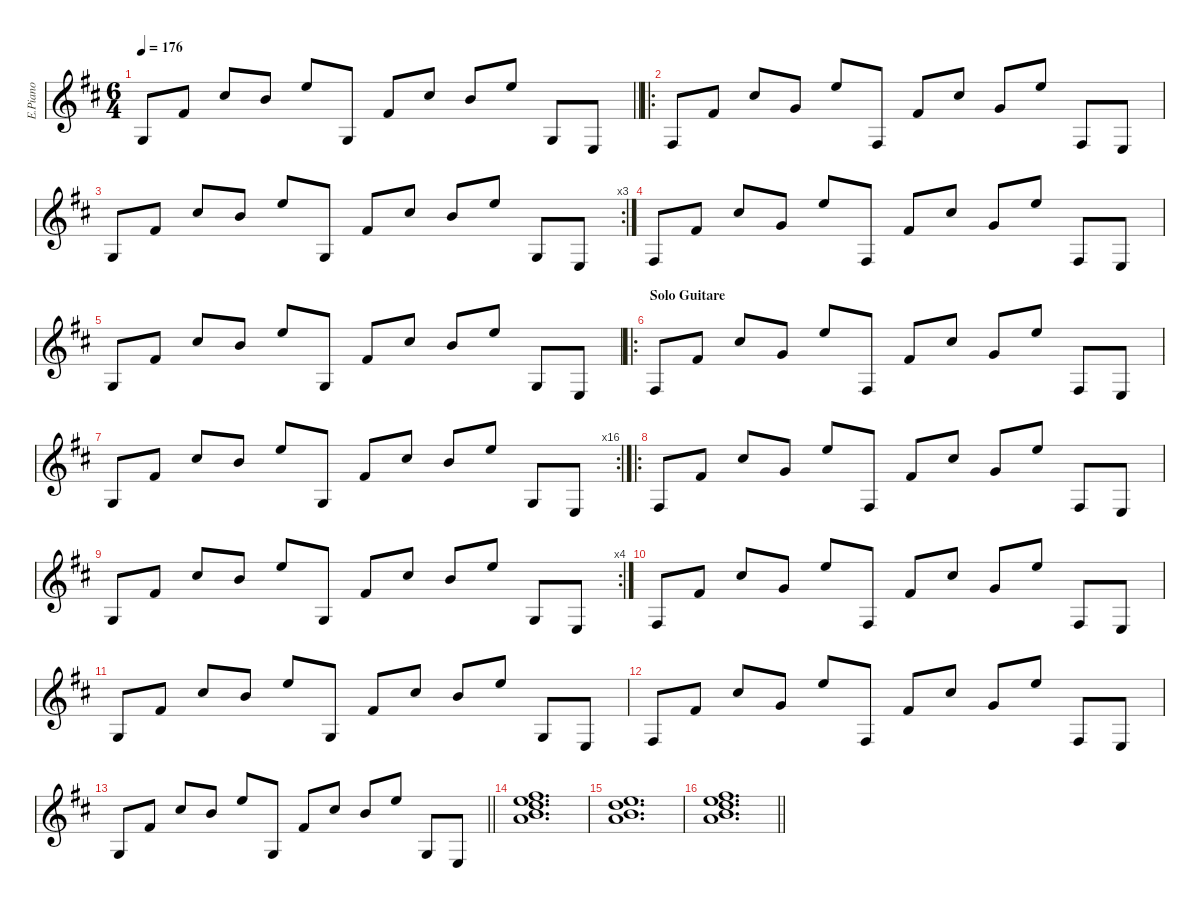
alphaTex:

\hideDynamics
\bracketExtendMode groupsimilarinstruments
\otherSystemsTrackNameOrientation horizontal
\track ("E.Piano" "E.Piano") {instrument electricpiano1}
\staff {score}
\tuning (E4 B3 G3 D3 A2 E2)
\displaytranspose 12
\ts (6 4)
\tempo 176
\clef g2
\barLineRight lightlight
\ks bminor
3.6{acc forcenatural}.8{dy f beam Up} 4.4{acc #}.8{beam Up} 6.3{acc #}.8{beam Up} 0.2{acc forcenatural}.8{beam Up} 0.1{acc forcenatural}.8{beam Up} 3.6{acc forcenatural}.8{beam Up} 4.4{acc #}.8{beam Up} 6.3{acc #}.8{beam Up} 0.2{acc forcenatural}.8{beam Up} 0.1{acc forcenatural}.8{beam Up} 3.6{acc forcenatural}.8{beam Up} 0.6{acc forcenatural}.8{beam Up} |
\ro
2.6{acc #}.8{beam Up} 4.4{acc #}.8{beam Up} 2.2{acc #}.8{beam Up} 0.3{acc forcenatural}.8{beam Up} 0.1{acc forcenatural}.8{beam Up} 2.6{acc #}.8{beam Up} 4.4{acc #}.8{beam Up} 2.2{acc #}.8{beam Up} 0.3{acc forcenatural}.8{beam Up} 0.1{acc forcenatural}.8{beam Up} 2.6{acc #}.8{beam Up} 0.6{acc forcenatural}.8{beam Up} |
\rc 3
3.6{acc forcenatural}.8{beam Up} 4.4{acc #}.8{beam Up} 6.3{acc #}.8{beam Up} 0.2{acc forcenatural}.8{beam Up} 0.1{acc forcenatural}.8{beam Up} 3.6{acc forcenatural}.8{beam Up} 4.4{acc #}.8{beam Up} 6.3{acc #}.8{beam Up} 0.2{acc forcenatural}.8{beam Up} 0.1{acc forcenatural}.8{beam Up} 3.6{acc forcenatural}.8{beam Up} 0.6{acc forcenatural}.8{beam Up} |
2.6{acc #}.8{beam Up} 4.4{acc #}.8{beam Up} 2.2{acc #}.8{beam Up} 0.3{acc forcenatural}.8{beam Up} 0.1{acc forcenatural}.8{beam Up} 2.6{acc #}.8{beam Up} 4.4{acc #}.8{beam Up} 2.2{acc #}.8{beam Up} 0.3{acc forcenatural}.8{beam Up} 0.1{acc forcenatural}.8{beam Up} 2.6{acc #}.8{beam Up} 0.6{acc forcenatural}.8{beam Up} |
3.6{acc forcenatural}.8{beam Up} 4.4{acc #}.8{beam Up} 6.3{acc #}.8{beam Up} 0.2{acc forcenatural}.8{beam Up} 0.1{acc forcenatural}.8{beam Up} 3.6{acc forcenatural}.8{beam Up} 4.4{acc #}.8{beam Up} 6.3{acc #}.8{beam Up} 0.2{acc forcenatural}.8{beam Up} 0.1{acc forcenatural}.8{beam Up} 3.6{acc forcenatural}.8{beam Up} 0.6{acc forcenatural}.8{beam Up} |
\ro
\section ("" "Solo Guitare")
2.6{acc #}.8{beam Up} 4.4{acc #}.8{beam Up} 2.2{acc #}.8{beam Up} 0.3{acc forcenatural}.8{beam Up} 0.1{acc forcenatural}.8{beam Up} 2.6{acc #}.8{beam Up} 4.4{acc #}.8{beam Up} 2.2{acc #}.8{beam Up} 0.3{acc forcenatural}.8{beam Up} 0.1{acc forcenatural}.8{beam Up} 2.6{acc #}.8{beam Up} 0.6{acc forcenatural}.8{beam Up} |
\rc 16
3.6{acc forcenatural}.8{beam Up} 4.4{acc #}.8{beam Up} 6.3{acc #}.8{beam Up} 0.2{acc forcenatural}.8{beam Up} 0.1{acc forcenatural}.8{beam Up} 3.6{acc forcenatural}.8{beam Up} 4.4{acc #}.8{beam Up} 6.3{acc #}.8{beam Up} 0.2{acc forcenatural}.8{beam Up} 0.1{acc forcenatural}.8{beam Up} 3.6{acc forcenatural}.8{beam Up} 0.6{acc forcenatural}.8{beam Up} |
\ro
2.6{acc #}.8{beam Up} 4.4{acc #}.8{beam Up} 2.2{acc #}.8{beam Up} 0.3{acc forcenatural}.8{beam Up} 0.1{acc forcenatural}.8{beam Up} 2.6{acc #}.8{beam Up} 4.4{acc #}.8{beam Up} 2.2{acc #}.8{beam Up} 0.3{acc forcenatural}.8{beam Up} 0.1{acc forcenatural}.8{beam Up} 2.6{acc #}.8{beam Up} 0.6{acc forcenatural}.8{beam Up} |
\rc 4
3.6{acc forcenatural}.8{beam Up} 4.4{acc #}.8{beam Up} 6.3{acc #}.8{beam Up} 0.2{acc forcenatural}.8{beam Up} 0.1{acc forcenatural}.8{beam Up} 3.6{acc forcenatural}.8{beam Up} 4.4{acc #}.8{beam Up} 6.3{acc #}.8{beam Up} 0.2{acc forcenatural}.8{beam Up} 0.1{acc forcenatural}.8{beam Up} 3.6{acc forcenatural}.8{beam Up} 0.6{acc forcenatural}.8{beam Up} |
2.6{acc #}.8{beam Up} 4.4{acc #}.8{beam Up} 2.2{acc #}.8{beam Up} 0.3{acc forcenatural}.8{beam Up} 0.1{acc forcenatural}.8{beam Up} 2.6{acc #}.8{beam Up} 4.4{acc #}.8{beam Up} 2.2{acc #}.8{beam Up} 0.3{acc forcenatural}.8{beam Up} 0.1{acc forcenatural}.8{beam Up} 2.6{acc #}.8{beam Up} 0.6{acc forcenatural}.8{beam Up} |
3.6{acc forcenatural}.8{beam Up} 4.4{acc #}.8{beam Up} 6.3{acc #}.8{beam Up} 0.2{acc forcenatural}.8{beam Up} 0.1{acc forcenatural}.8{beam Up} 3.6{acc forcenatural}.8{beam Up} 4.4{acc #}.8{beam Up} 6.3{acc #}.8{beam Up} 0.2{acc forcenatural}.8{beam Up} 0.1{acc forcenatural}.8{beam Up} 3.6{acc forcenatural}.8{beam Up} 0.6{acc forcenatural}.8{beam Up} |
2.6{acc #}.8{beam Up} 4.4{acc #}.8{beam Up} 2.2{acc #}.8{beam Up} 0.3{acc forcenatural}.8{beam Up} 0.1{acc forcenatural}.8{beam Up} 2.6{acc #}.8{beam Up} 4.4{acc #}.8{beam Up} 2.2{acc #}.8{beam Up} 0.3{acc forcenatural}.8{beam Up} 0.1{acc forcenatural}.8{beam Up} 2.6{acc #}.8{beam Up} 0.6{acc forcenatural}.8{beam Up} |
\barLineRight lightlight
3.6{acc forcenatural}.8{beam Up} 4.4{acc #}.8{beam Up} 6.3{acc #}.8{beam Up} 0.2{acc forcenatural}.8{beam Up} 0.1{acc forcenatural}.8{beam Up} 3.6{acc forcenatural}.8{beam Up} 4.4{acc #}.8{beam Up} 6.3{acc #}.8{beam Up} 0.2{acc forcenatural}.8{beam Up} 0.1{acc forcenatural}.8{beam Up} 3.6{acc forcenatural}.8{beam Up} 0.6{acc forcenatural}.8{beam Up} |
(2.1{acc #} 5.2{acc forcenatural} 7.3{acc forcenatural} 9.4{acc forcenatural} 12.5{acc forcenatural}).1{d beam Down} |
(5.2{acc forcenatural} 7.3{acc forcenatural} 9.4{acc forcenatural} 12.5{acc forcenatural}).1{d beam Down} |
\barLineRight lightlight
(2.1{acc #} 5.2{acc forcenatural} 7.3{acc forcenatural} 9.4{acc forcenatural} 12.5{acc forcenatural}).1{d beam Down}
